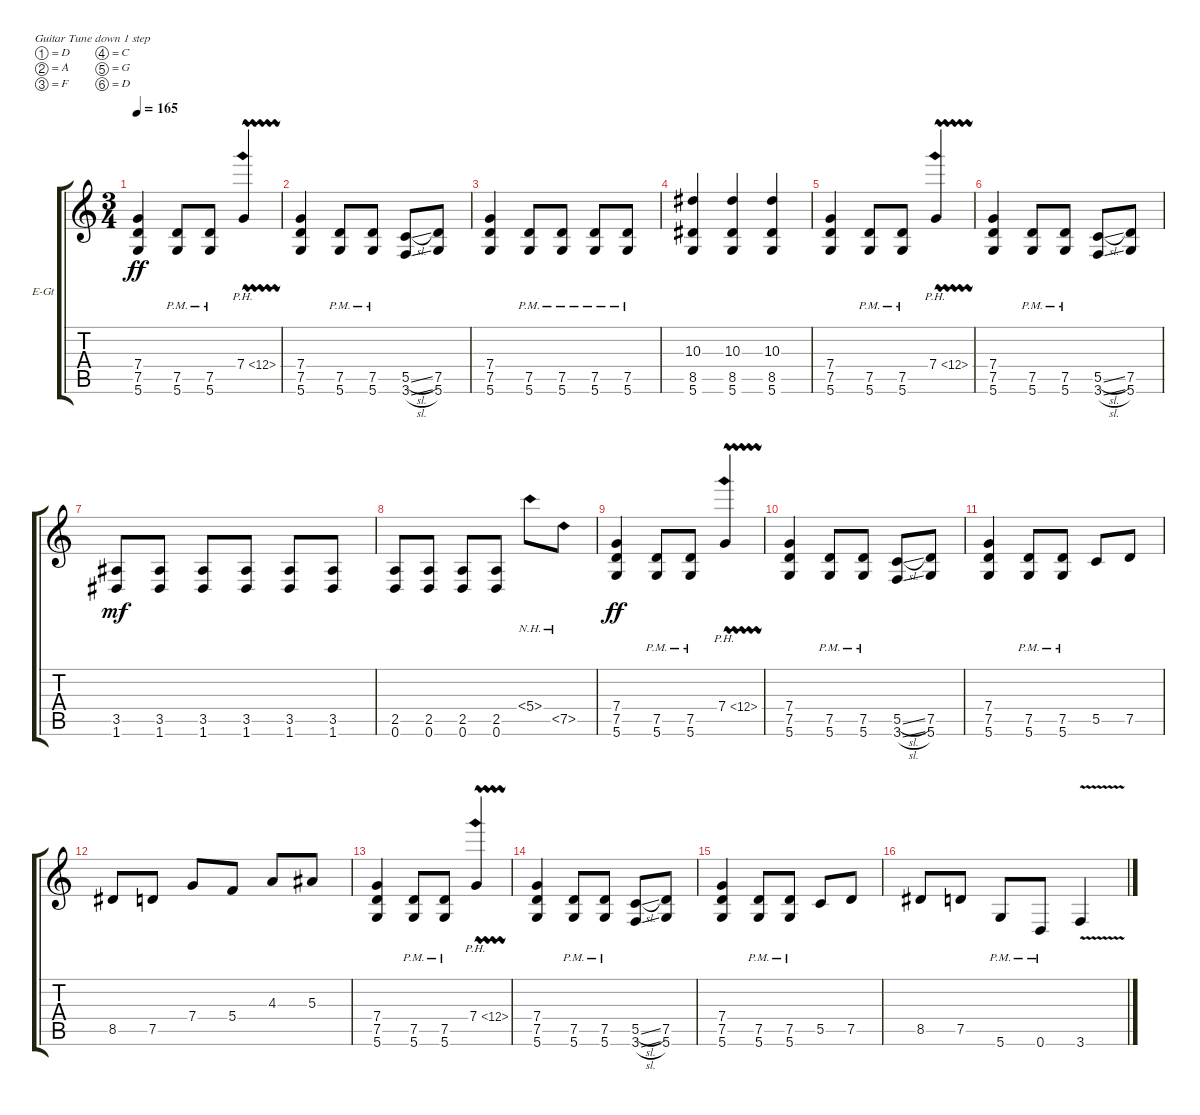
\bracketExtendMode groupsimilarinstruments
\firstSystemTrackNameOrientation horizontal
\otherSystemsTrackNameOrientation horizontal
\track ("Electric Guitar 2" "E-Gt") {instrument distortionguitar}
\staff {score tabs}
\tuning (D4 A3 F3 C3 G2 D2)
\ts (3 4)
\tempo 165
\clef g2
\ks c
(5.6 7.5 7.4).4{dy ff} (5.6{pm} 7.5{pm}).8 (5.6{pm} 7.5{pm}).8 7.4{ph 5 vw}.4 |
(5.6 7.5 7.4).4 (5.6{pm} 7.5{pm}).8 (5.6{pm} 7.5{pm}).8 (3.6{sl} 5.5{sl}).8 (5.6 7.5).8 |
(5.6 7.5 7.4).4 (5.6{pm} 7.5{pm}).8 (5.6{pm} 7.5{pm}).8 (5.6{pm} 7.5{pm}).8 (5.6{pm} 7.5{pm}).8 |
(5.6 8.5 10.3).4 (5.6 8.5 10.3).4 (5.6 8.5 10.3).4 |
(5.6 7.5 7.4).4 (5.6{pm} 7.5{pm}).8 (5.6{pm} 7.5{pm}).8 7.4{ph 5 vw}.4 |
(5.6 7.5 7.4).4 (5.6{pm} 7.5{pm}).8 (5.6{pm} 7.5{pm}).8 (3.6{sl} 5.5{sl}).8 (5.6 7.5).8 |
(1.6 3.5).8{dy mf} (1.6 3.5).8 (1.6 3.5).8 (1.6 3.5).8 (1.6 3.5).8 (1.6 3.5).8 |
(0.6 2.5).8 (2.5 0.6).8 (2.5 0.6).8 (2.5 0.6).8 5.4{nh}.8 7.5{nh}.8 |
(5.6 7.5 7.4).4{dy ff} (5.6{pm} 7.5{pm}).8 (5.6{pm} 7.5{pm}).8 7.4{ph 5 vw}.4 |
(5.6 7.5 7.4).4 (5.6{pm} 7.5{pm}).8 (5.6{pm} 7.5{pm}).8 (3.6{sl} 5.5{sl}).8 (5.6 7.5).8 |
(5.6 7.5 7.4).4 (5.6{pm} 7.5{pm}).8 (5.6{pm} 7.5{pm}).8 5.5.8 7.5.8 |
8.5.8 7.5.8 7.4.8 5.4.8 4.3.8 5.3.8 |
(5.6 7.5 7.4).4 (5.6{pm} 7.5{pm}).8 (5.6{pm} 7.5{pm}).8 7.4{ph 5 vw}.4 |
(5.6 7.5 7.4).4 (5.6{pm} 7.5{pm}).8 (5.6{pm} 7.5{pm}).8 (3.6{sl} 5.5{sl}).8 (5.6 7.5).8 |
(5.6 7.5 7.4).4 (5.6{pm} 7.5{pm}).8 (5.6{pm} 7.5{pm}).8 5.5.8 7.5.8 |
8.5.8 7.5.8 5.6{pm}.8 0.6{pm}.8 3.6{v}.4
